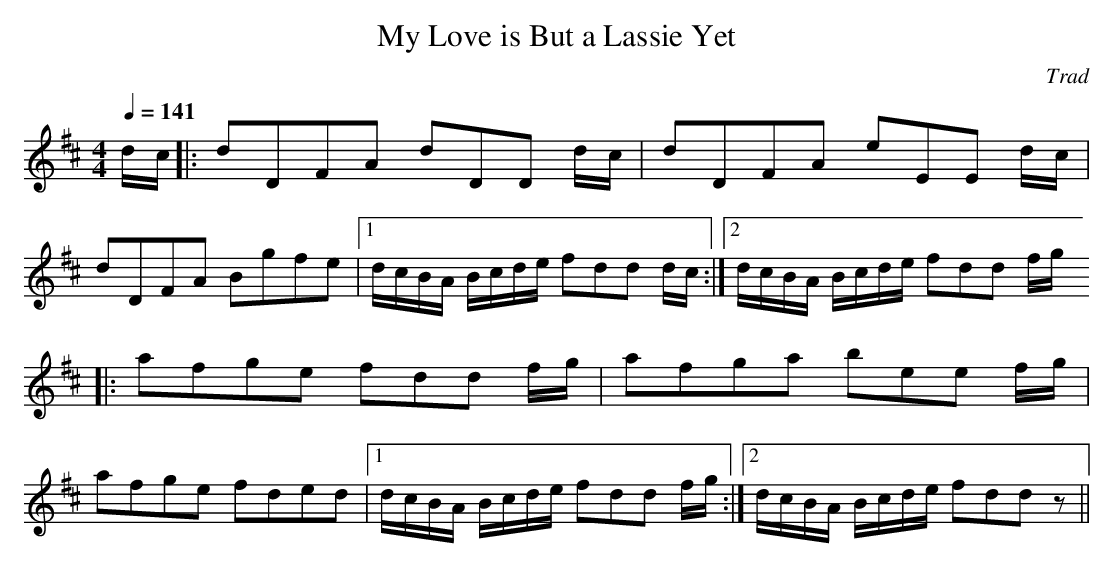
X:1
T:My Love is But a Lassie Yet
C: Trad
M:4/4
L:1/8
Q:1/4=141
K:D
d/2c/2|:dDFA dDD d/2c/2|dDFA eEE  d/2c/2|
        dDFA Bgfe|1 d/2c/2B/2A/2 B/2c/2d/2e/2 fdd d/2c/2 \
                :|2 d/2c/2B/2A/2 B/2c/2d/2e/2 fdd f/2g/2
|:afge fdd  f/2g/2| afga bee f/2g/2|
  afge fded|1 d/2c/2B/2A/2 B/2c/2d/2e/2 fdd f/2g/2 \
        :|2 d/2c/2B/2A/2 B/2c/2d/2e/2 fdd z ||
